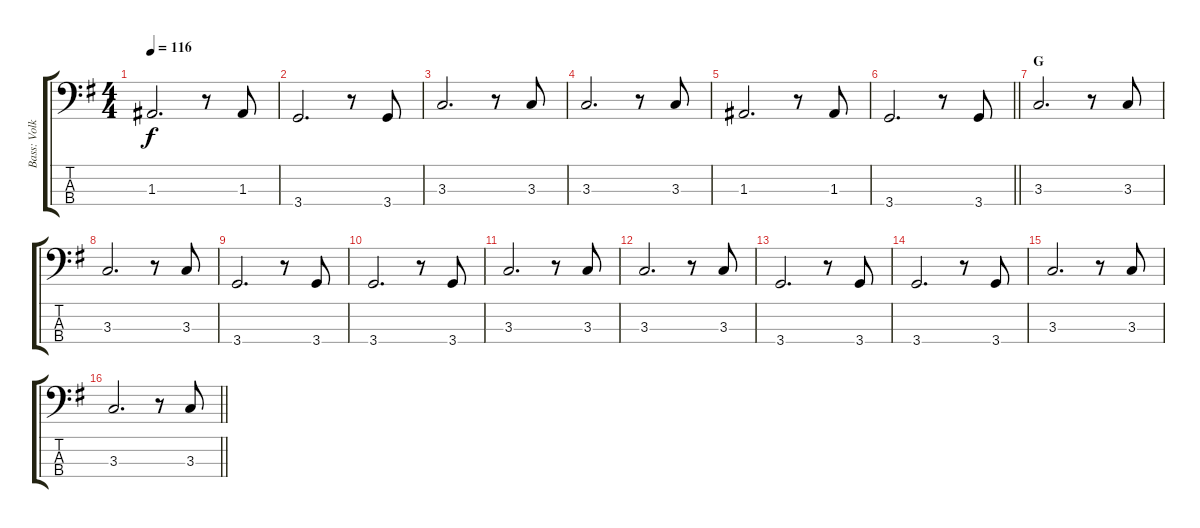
\track ("Bass: Volker" "Bass: Volk") {instrument electricbassfinger}
\staff {score tabs}
\tuning (G2 D2 A1 E1) {hide}
\ts (4 4)
\tempo 116
\clef f4
\ks g
1.3.2{d dy f} r.8 1.3.8 |
3.4.2{d} r.8 3.4.8 |
3.3.2{d} r.8 3.3.8 |
3.3.2{d} r.8 3.3.8 |
1.3.2{d} r.8 1.3.8 |
\barLineRight lightlight
3.4.2{d} r.8 3.4.8 |
\section ("" "G")
3.3.2{d} r.8 3.3.8 |
3.3.2{d} r.8 3.3.8 |
3.4.2{d} r.8 3.4.8 |
3.4.2{d} r.8 3.4.8 |
3.3.2{d} r.8 3.3.8 |
3.3.2{d} r.8 3.3.8 |
3.4.2{d} r.8 3.4.8 |
3.4.2{d} r.8 3.4.8 |
3.3.2{d} r.8 3.3.8 |
\barLineRight lightlight
3.3.2{d} r.8 3.3.8
